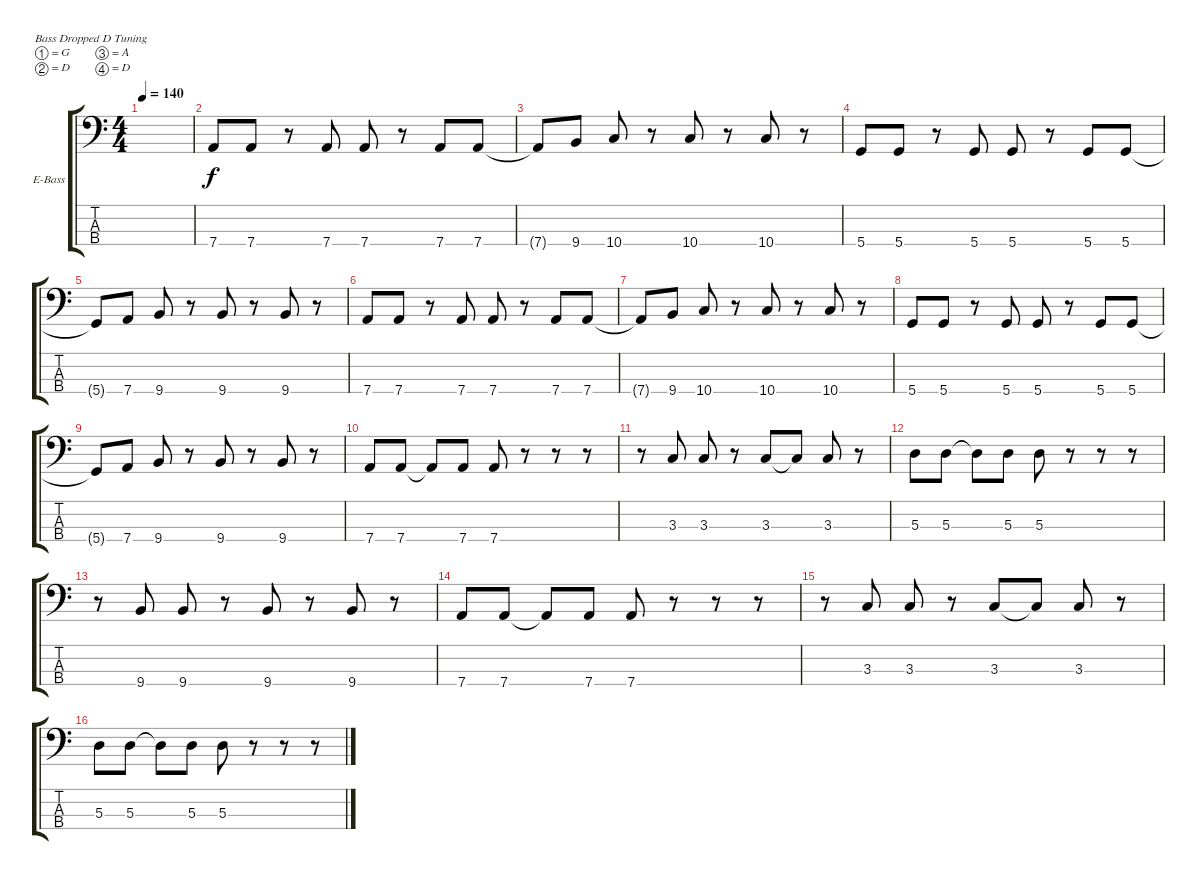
\defaultSystemsLayout 4
\bracketExtendMode groupsimilarinstruments
\firstSystemTrackNameOrientation horizontal
\otherSystemsTrackNameOrientation horizontal
\track ("Electric Bass" "E-Bass") {instrument electricbassfinger}
\staff {score tabs}
\tuning (G2 D2 A1 D1)
\ts (4 4)
\tempo 140
\clef f4
\scale
0.333333
\ks c
|
\scale
0.333333 7.4.8 7.4.8 r.8 7.4.8 7.4.8 r.8 7.4.8 7.4.8 |
\scale
0.333333 7.4{t}.8 9.4.8 10.4.8 r.8 10.4.8 r.8 10.4.8 r.8 |
\scale
0.333333 5.4.8 5.4.8 r.8 5.4.8 5.4.8 r.8 5.4.8 5.4.8 |
\scale
0.333333 5.4{t}.8 7.4.8 9.4.8 r.8 9.4.8 r.8 9.4.8 r.8 |
\scale
0.333333 7.4.8 7.4.8 r.8 7.4.8 7.4.8 r.8 7.4.8 7.4.8 |
7.4{t}.8 9.4.8 10.4.8 r.8 10.4.8 r.8 10.4.8 r.8 |
5.4.8 5.4.8 r.8 5.4.8 5.4.8 r.8 5.4.8 5.4.8 |
5.4{t}.8 7.4.8 9.4.8 r.8 9.4.8 r.8 9.4.8 r.8 |
7.4.8 7.4.8 7.4{t}.8 7.4.8 7.4.8 r.8 r.8 r.8 |
r.8 3.3.8 3.3.8 r.8 3.3.8 3.3{t}.8 3.3.8 r.8 |
5.3.8 5.3.8 5.3{t}.8 5.3.8 5.3.8 r.8 r.8 r.8 |
r.8 9.4.8 9.4.8 r.8 9.4.8 r.8 9.4.8 r.8 |
7.4.8 7.4.8 7.4{t}.8 7.4.8 7.4.8 r.8 r.8 r.8 |
r.8 3.3.8 3.3.8 r.8 3.3.8 3.3{t}.8 3.3.8 r.8 |
5.3.8 5.3.8 5.3{t}.8 5.3.8 5.3.8 r.8 r.8 r.8
